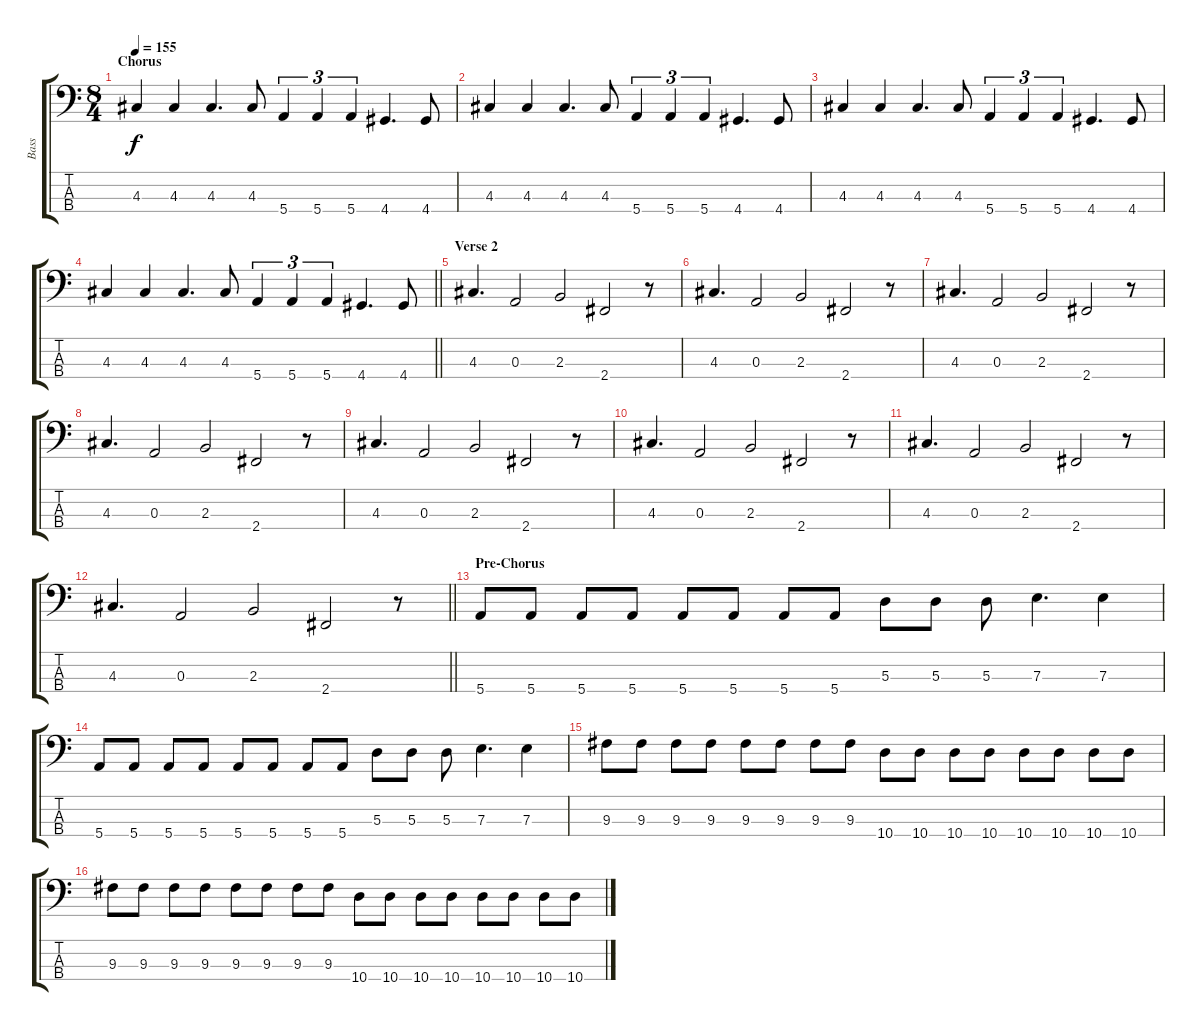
\track ("Bass" "Bass") {instrument electricbasspick}
\staff {score tabs}
\tuning (G2 D2 A1 E1) {hide}
\ts (8 4)
\section ("" "Chorus")
\tempo 155
\clef f4
\ks c
4.3.4{dy f} 4.3.4 4.3.4{d} 4.3.8 5.4.4{tu (3 2)} 5.4.4{tu (3 2)} 5.4.4{tu (3 2)} 4.4.4{d} 4.4.8 |
4.3.4 4.3.4 4.3.4{d} 4.3.8 5.4.4{tu (3 2)} 5.4.4{tu (3 2)} 5.4.4{tu (3 2)} 4.4.4{d} 4.4.8 |
4.3.4 4.3.4 4.3.4{d} 4.3.8 5.4.4{tu (3 2)} 5.4.4{tu (3 2)} 5.4.4{tu (3 2)} 4.4.4{d} 4.4.8 |
\barLineRight lightlight
4.3.4 4.3.4 4.3.4{d} 4.3.8 5.4.4{tu (3 2)} 5.4.4{tu (3 2)} 5.4.4{tu (3 2)} 4.4.4{d} 4.4.8 |
\section ("" "Verse 2")
4.3.4{d} 0.3.2 2.3.2 2.4.2 r.8 |
4.3.4{d} 0.3.2 2.3.2 2.4.2 r.8 |
4.3.4{d} 0.3.2 2.3.2 2.4.2 r.8 |
4.3.4{d} 0.3.2 2.3.2 2.4.2 r.8 |
4.3.4{d} 0.3.2 2.3.2 2.4.2 r.8 |
4.3.4{d} 0.3.2 2.3.2 2.4.2 r.8 |
4.3.4{d} 0.3.2 2.3.2 2.4.2 r.8 |
\barLineRight lightlight
4.3.4{d} 0.3.2 2.3.2 2.4.2 r.8 |
\section ("" "Pre-Chorus")
5.4.8 5.4.8 5.4.8 5.4.8 5.4.8 5.4.8 5.4.8 5.4.8 5.3.8 5.3.8 5.3.8 7.3.4{d} 7.3.4 |
5.4.8 5.4.8 5.4.8 5.4.8 5.4.8 5.4.8 5.4.8 5.4.8 5.3.8 5.3.8 5.3.8 7.3.4{d} 7.3.4 |
9.3.8 9.3.8 9.3.8 9.3.8 9.3.8 9.3.8 9.3.8 9.3.8 10.4.8 10.4.8 10.4.8 10.4.8 10.4.8 10.4.8 10.4.8 10.4.8 |
9.3.8 9.3.8 9.3.8 9.3.8 9.3.8 9.3.8 9.3.8 9.3.8 10.4.8 10.4.8 10.4.8 10.4.8 10.4.8 10.4.8 10.4.8 10.4.8
